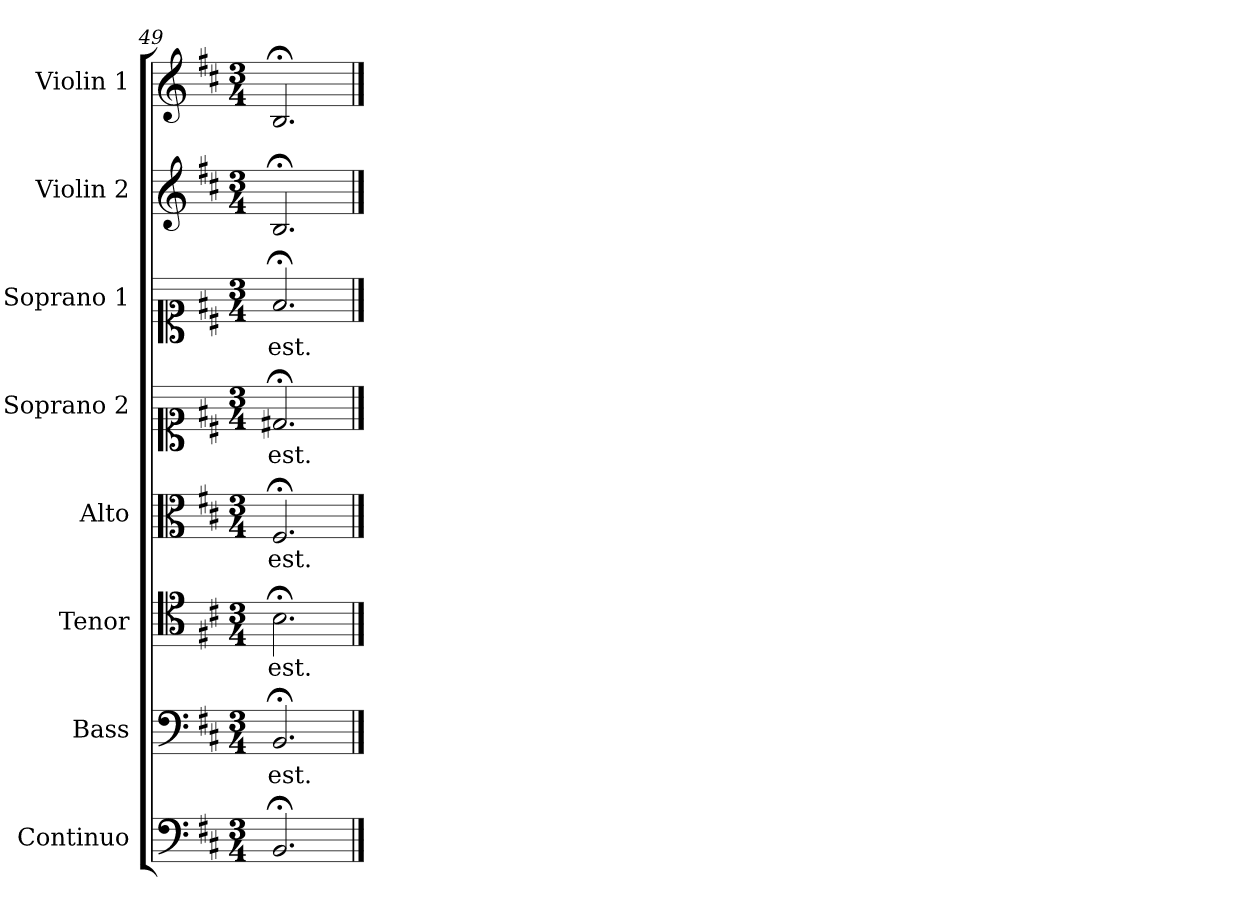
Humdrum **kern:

**kern	**kern	**text	**kern	**text	**kern	**text	**kern	**text	**kern	**text	**kern	**kern
*part8	*part7	*part7	*part6	*part6	*part5	*part5	*part4	*part4	*part3	*part3	*part2	*part1
*staff8	*staff7	*staff7	*staff6	*staff6	*staff5	*staff5	*staff4	*staff4	*staff3	*staff3	*staff2	*staff1
*I"Continuo	*I"Bass	*	*I"Tenor	*	*I"Alto	*	*I"Soprano 2	*	*I"Soprano 1	*	*I"Violin 2	*I"Violin 1
*I'Cont	*I'B	*	*I'T	*	*I'A	*	*I'S 2	*	*I'S 1	*	*I'Vln 2	*I'Vln 1
*clefF4	*clefF4	*	*clefC4	*	*clefC3	*	*clefC1	*	*clefC1	*	*clefG2	*clefG2
*k[f#c#]	*k[f#c#]	*	*k[f#c#]	*	*k[f#c#]	*	*k[f#c#]	*	*k[f#c#]	*	*k[f#c#]	*k[f#c#]
*M3/4	*M3/4	*	*M3/4	*	*M3/4	*	*M3/4	*	*M3/4	*	*M3/4	*M3/4
=49	=49	=49	=49	=49	=49	=49	=49	=49	=49	=49	=49	=49
!	!	!LO:LY:b	!	!LO:LY:b	!	!LO:LY:b	!	!LO:LY:b	!	!LO:LY:b	!	!
2.BB;</	2.BB;</	est.	2.B;<\	est.	2.F#;</	est.	2.d#X;</	est.	2.f#;</	est.	2.B;</	2.B;</
==	==	==	==	==	==	==	==	==	==	==	==	==
*-	*-	*-	*-	*-	*-	*-	*-	*-	*-	*-	*-	*-
